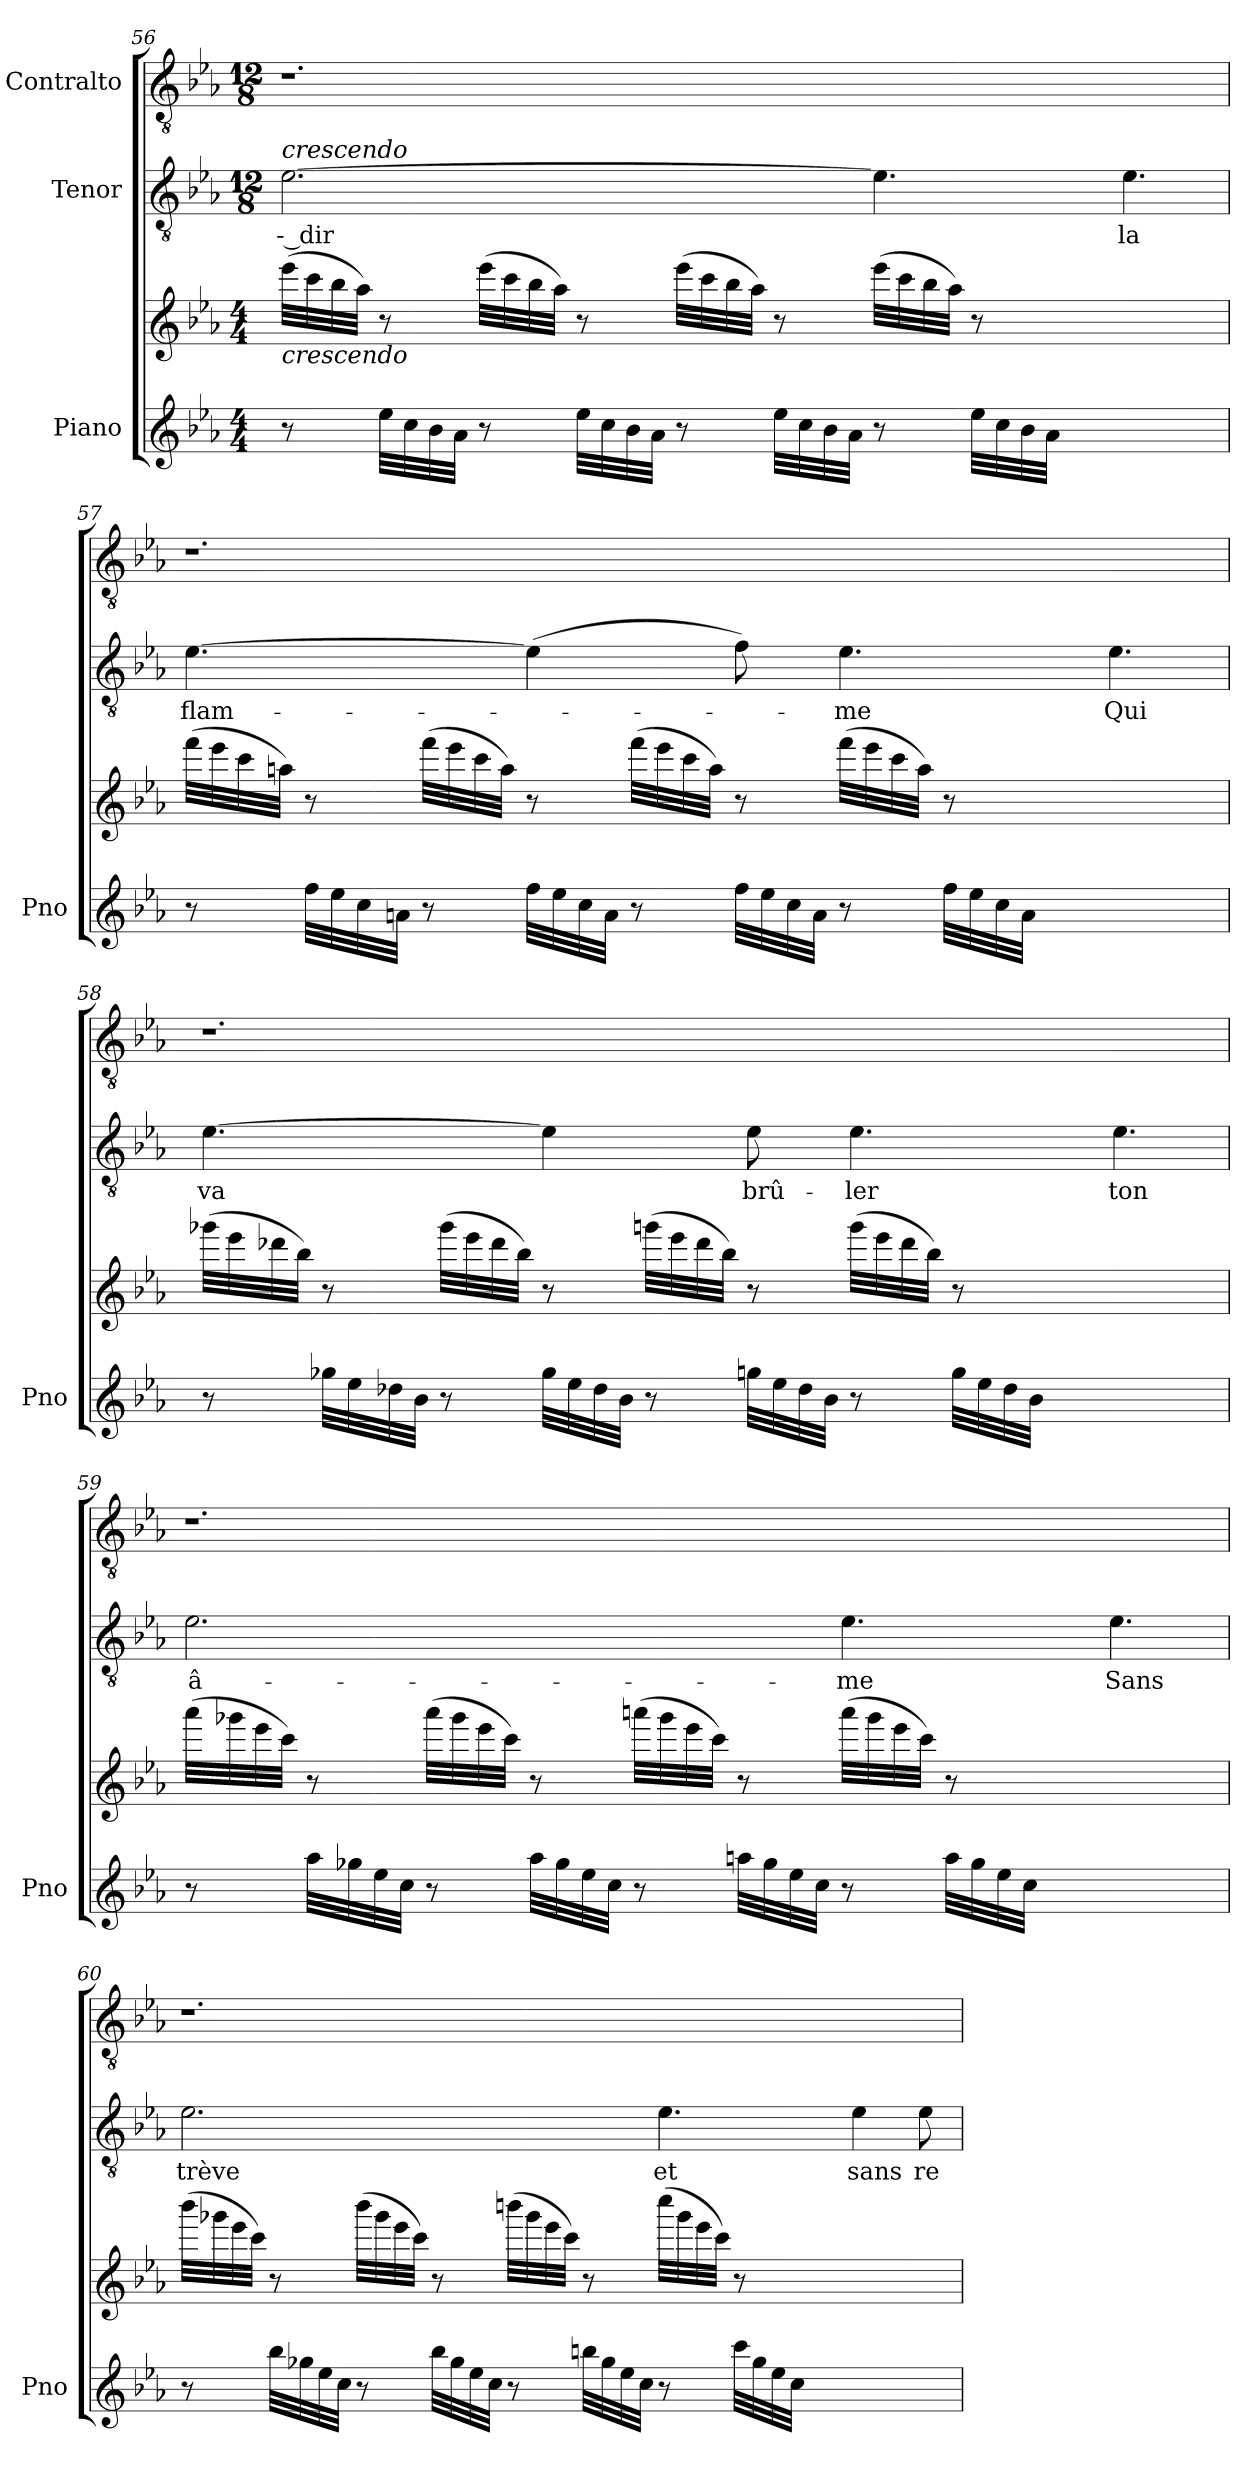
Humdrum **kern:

**kern	**kern	**kern	**text	**kern
*part3	*part3	*part2	*part2	*part1
*staff4	*staff3	*staff2	*staff2	*staff1
*I"Piano	*	*I"Tenor	*	*I"Contralto
*I'Pno	*	*	*	*
!!LO:PB:g=z
*clefG2	*clefG2	*clefGv2	*	*clefGv2
*k[b-e-a-]	*k[b-e-a-]	*k[b-e-a-]	*	*k[b-e-a-]
*M4/4	*M4/4	*M12/8	*	*M12/8
=56	=56	=56	=56	=56
!	!	!LO:TX:a:i:t=crescendo	!	!
!	!LO:TX:b:i:t=crescendo	!	!	!
!	!	!	!LO:LY:b	!
8r	(>32eee-\LLL	[2.e-\	-- dir	1.r
.	32ccc\	.	.	.
.	32bb-\	.	.	.
.	32aa-\JJJ)	.	.	.
32ee-\LLL	8r	.	.	.
32cc\	.	.	.	.
32b-\	.	.	.	.
32a-\JJJ	.	.	.	.
8r	(>32eee-\LLL	.	.	.
.	32ccc\	.	.	.
.	32bb-\	.	.	.
.	32aa-\JJJ)	.	.	.
32ee-\LLL	8r	.	.	.
32cc\	.	.	.	.
32b-\	.	.	.	.
32a-\JJJ	.	.	.	.
8r	(>32eee-\LLL	.	.	.
.	32ccc\	.	.	.
.	32bb-\	.	.	.
.	32aa-\JJJ)	.	.	.
32ee-\LLL	8r	.	.	.
32cc\	.	.	.	.
32b-\	.	.	.	.
32a-\JJJ	.	.	.	.
8r	(>32eee-\LLL	4.e-\]	.	.
.	32ccc\	.	.	.
.	32bb-\	.	.	.
.	32aa-\JJJ)	.	.	.
32ee-\LLL	8r	.	.	.
32cc\	.	.	.	.
32b-\	.	.	.	.
32a-\JJJ	.	.	.	.
2ryy	2ryy	.	.	.
!	!	!	!LO:LY:b	!
.	.	4.e-\	la	.
=57	=57	=57	=57	=57
!	!	!	!LO:LY:b	!
8r	(>32fff\LLL	[4.e-\	flam-	1.r
.	32eee-\	.	.	.
.	32ccc\	.	.	.
.	32aan\JJJ)	.	.	.
32ff\LLL	8r	.	.	.
32ee-\	.	.	.	.
32cc\	.	.	.	.
32an\JJJ	.	.	.	.
8r	(>32fff\LLL	.	.	.
.	32eee-\	.	.	.
.	32ccc\	.	.	.
.	32aa\JJJ)	.	.	.
32ff\LLL	8r	(>4e-\]	.	.
32ee-\	.	.	.	.
32cc\	.	.	.	.
32a\JJJ	.	.	.	.
8r	(>32fff\LLL	.	.	.
.	32eee-\	.	.	.
.	32ccc\	.	.	.
.	32aa\JJJ)	.	.	.
32ff\LLL	8r	8f\)	.	.
32ee-\	.	.	.	.
32cc\	.	.	.	.
32a\JJJ	.	.	.	.
!	!	!	!LO:LY:b	!
8r	(>32fff\LLL	4.e-\	-me	.
.	32eee-\	.	.	.
.	32ccc\	.	.	.
.	32aa\JJJ)	.	.	.
32ff\LLL	8r	.	.	.
32ee-\	.	.	.	.
32cc\	.	.	.	.
32a\JJJ	.	.	.	.
2ryy	2ryy	.	.	.
!	!	!	!LO:LY:b	!
.	.	4.e-\	Qui	.
!!LO:LB:g=z
=58	=58	=58	=58	=58
!	!	!	!LO:LY:b	!
8r	(>32ggg-X\LLL	[4.e-\	va	1.r
.	32eee-\	.	.	.
.	32ddd-X\	.	.	.
.	32bb-\JJJ)	.	.	.
32gg-X\LLL	8r	.	.	.
32ee-\	.	.	.	.
32dd-X\	.	.	.	.
32b-\JJJ	.	.	.	.
8r	(>32ggg-\LLL	.	.	.
.	32eee-\	.	.	.
.	32ddd-\	.	.	.
.	32bb-\JJJ)	.	.	.
32gg-\LLL	8r	4e-\]	.	.
32ee-\	.	.	.	.
32dd-\	.	.	.	.
32b-\JJJ	.	.	.	.
8r	(>32gggn\LLL	.	.	.
.	32eee-\	.	.	.
.	32ddd-\	.	.	.
.	32bb-\JJJ)	.	.	.
!	!	!	!LO:LY:b	!
32ggn\LLL	8r	8e-\	brû-	.
32ee-\	.	.	.	.
32dd-\	.	.	.	.
32b-\JJJ	.	.	.	.
!	!	!	!LO:LY:b	!
8r	(>32ggg\LLL	4.e-\	-ler	.
.	32eee-\	.	.	.
.	32ddd-\	.	.	.
.	32bb-\JJJ)	.	.	.
32gg\LLL	8r	.	.	.
32ee-\	.	.	.	.
32dd-\	.	.	.	.
32b-\JJJ	.	.	.	.
2ryy	2ryy	.	.	.
!	!	!	!LO:LY:b	!
.	.	4.e-\	ton	.
=59	=59	=59	=59	=59
!	!	!	!LO:LY:b	!
8r	(>32aaa-\LLL	2.e-\	â-	1.r
.	32ggg-X\	.	.	.
.	32eee-\	.	.	.
.	32ccc\JJJ)	.	.	.
32aa-\LLL	8r	.	.	.
32gg-X\	.	.	.	.
32ee-\	.	.	.	.
32cc\JJJ	.	.	.	.
8r	(>32aaa-\LLL	.	.	.
.	32ggg-\	.	.	.
.	32eee-\	.	.	.
.	32ccc\JJJ)	.	.	.
32aa-\LLL	8r	.	.	.
32gg-\	.	.	.	.
32ee-\	.	.	.	.
32cc\JJJ	.	.	.	.
8r	(>32aaan\LLL	.	.	.
.	32ggg-\	.	.	.
.	32eee-\	.	.	.
.	32ccc\JJJ)	.	.	.
32aan\LLL	8r	.	.	.
32gg-\	.	.	.	.
32ee-\	.	.	.	.
32cc\JJJ	.	.	.	.
!	!	!	!LO:LY:b	!
8r	(>32aaa\LLL	4.e-\	-me	.
.	32ggg-\	.	.	.
.	32eee-\	.	.	.
.	32ccc\JJJ)	.	.	.
32aa\LLL	8r	.	.	.
32gg-\	.	.	.	.
32ee-\	.	.	.	.
32cc\JJJ	.	.	.	.
2ryy	2ryy	.	.	.
!	!	!	!LO:LY:b	!
.	.	4.e-\	Sans	.
!!LO:LB:g=z
=60	=60	=60	=60	=60
!	!	!	!LO:LY:b	!
8r	(>32bbb-\LLL	2.e-\	trève	1.r
.	32ggg-X\	.	.	.
.	32eee-\	.	.	.
.	32ccc\JJJ)	.	.	.
32bb-\LLL	8r	.	.	.
32gg-X\	.	.	.	.
32ee-\	.	.	.	.
32cc\JJJ	.	.	.	.
8r	(>32bbb-\LLL	.	.	.
.	32ggg-\	.	.	.
.	32eee-\	.	.	.
.	32ccc\JJJ)	.	.	.
32bb-\LLL	8r	.	.	.
32gg-\	.	.	.	.
32ee-\	.	.	.	.
32cc\JJJ	.	.	.	.
8r	(>32bbbn\LLL	.	.	.
.	32ggg-\	.	.	.
.	32eee-\	.	.	.
.	32ccc\JJJ)	.	.	.
32bbn\LLL	8r	.	.	.
32gg-\	.	.	.	.
32ee-\	.	.	.	.
32cc\JJJ	.	.	.	.
!	!	!	!LO:LY:b	!
8r	(>32cccc\LLL	4.e-\	et	.
.	32ggg-\	.	.	.
.	32eee-\	.	.	.
.	32ccc\JJJ)	.	.	.
32ccc\LLL	8r	.	.	.
32gg-\	.	.	.	.
32ee-\	.	.	.	.
32cc\JJJ	.	.	.	.
2ryy	2ryy	.	.	.
!	!	!	!LO:LY:b	!
.	.	4e-\	sans	.
!	!	!	!LO:LY:b	!
.	.	8e-\	re-	.
=	=	=	=	=
*-	*-	*-	*-	*-
